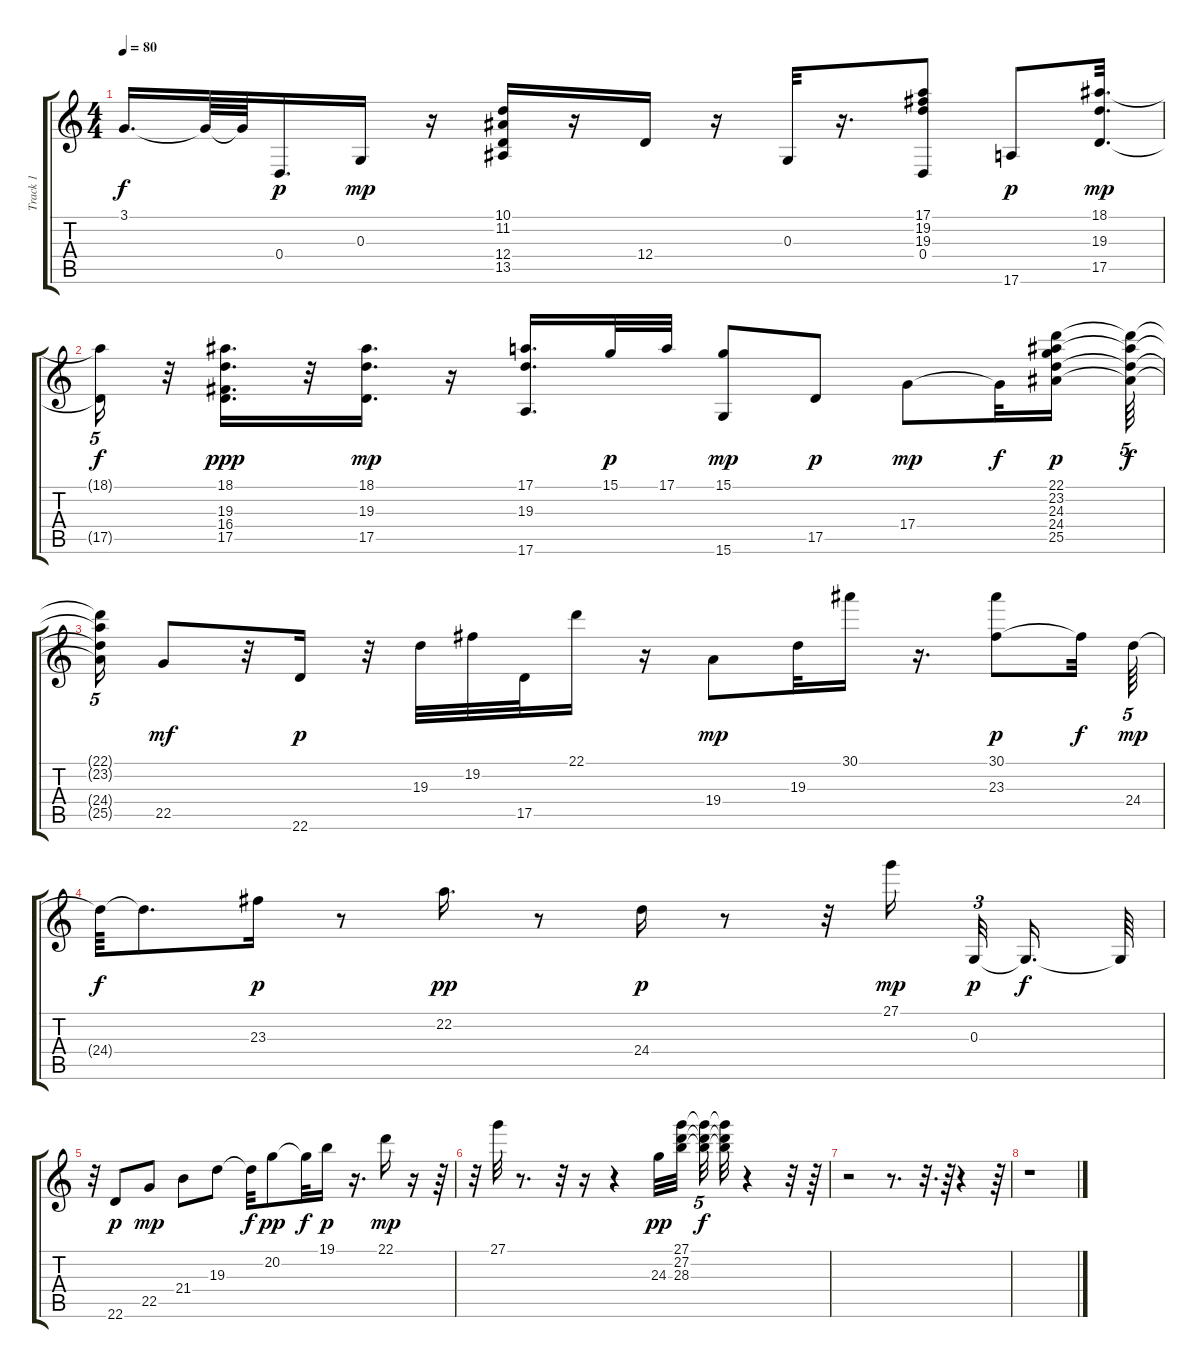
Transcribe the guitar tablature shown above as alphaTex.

\track ("Track 1" "Track 1") {instrument acousticgrandpiano}
\staff {score tabs}
\tuning (E4 B3 G3 D3 A2 E2) {hide}
\ts (4 4)
\tempo 80
\clef g2
\ks c
3.1{t}.16{d dy f} 3.1{t}.64 3.1{t}.64 0.4.16{d dy p} 0.3.16{dy mp} r.16 (10.1 11.2 12.4 13.5).16 r.16 12.4.16 r.16 0.3.32 r.16{d} (17.1 19.2 19.3 0.4).8 17.6.8{dy p} (18.1 19.3 17.5).32{d dy mp} |
(18.1{t} 17.5{t}).16{tu (5 4) dy f} r.32 (18.1 19.3 16.4 17.5).16{d dy ppp} r.32 (18.1 19.3 17.5).16{d dy mp} r.16 (17.1 19.3 17.6).16{d} 15.1.32{dy p} 17.1.32 (15.1 15.6).8{dy mp} 17.5.8{dy p} 17.4.8{dy mp} 17.4{t}.32{dy f} (22.1 23.2 24.3 24.4 25.5).16{dy p beam splitsecondary} (22.1{t} 23.2{t} 24.4{t} 25.5{t}).64{tu (5 4) dy f} |
(22.1{t} 23.2{t} 24.4{t} 25.5{t}).16{tu (5 4)} 22.5.8{dy mf} r.32 22.6.16{dy p} r.32 19.3.32 19.2.32 17.5.32 22.1.16 r.16 19.4.8{dy mp} 19.3.32 30.1.16 r.16{d} (30.1 23.3).8{dy p} 23.3{t}.32{dy f} 24.4.64{tu (5 4) dy mp} |
24.4{t}.64{dy f} 24.4{t}.8{d} 23.3.16{dy p} r.8 22.2.16{d dy pp} r.8 24.4.16{dy p} r.8 r.32 27.1.16{dy mp beam splitsecondary} 0.3.32{tu (3 2) dy p} 0.3{t}.16{d dy f} 0.3{t}.64 |
r.32 22.6.8{dy p} 22.5.8{dy mp} 21.4.8 19.3.8 19.3{t}.32{dy f} 20.2.8{dy pp} 20.2{t}.32{dy f} 19.1.16{dy p} r.16{d} 22.1.16{dy mp} r.16 r.64 |
r.32 27.1.32 r.8{d} r.32 r.16 r.4 24.3.32{dy pp} (27.1 27.2 28.3).32{beam splitsecondary} (27.1{t} 27.2{t} 28.3{t}).32{tu (5 4) dy f} (27.1{t} 27.2{t} 28.3{t}).32 r.4 r.32 r.64 |
r.2 r.8{d} r.32{d} r.64 r.4 r.64 |
r.1
